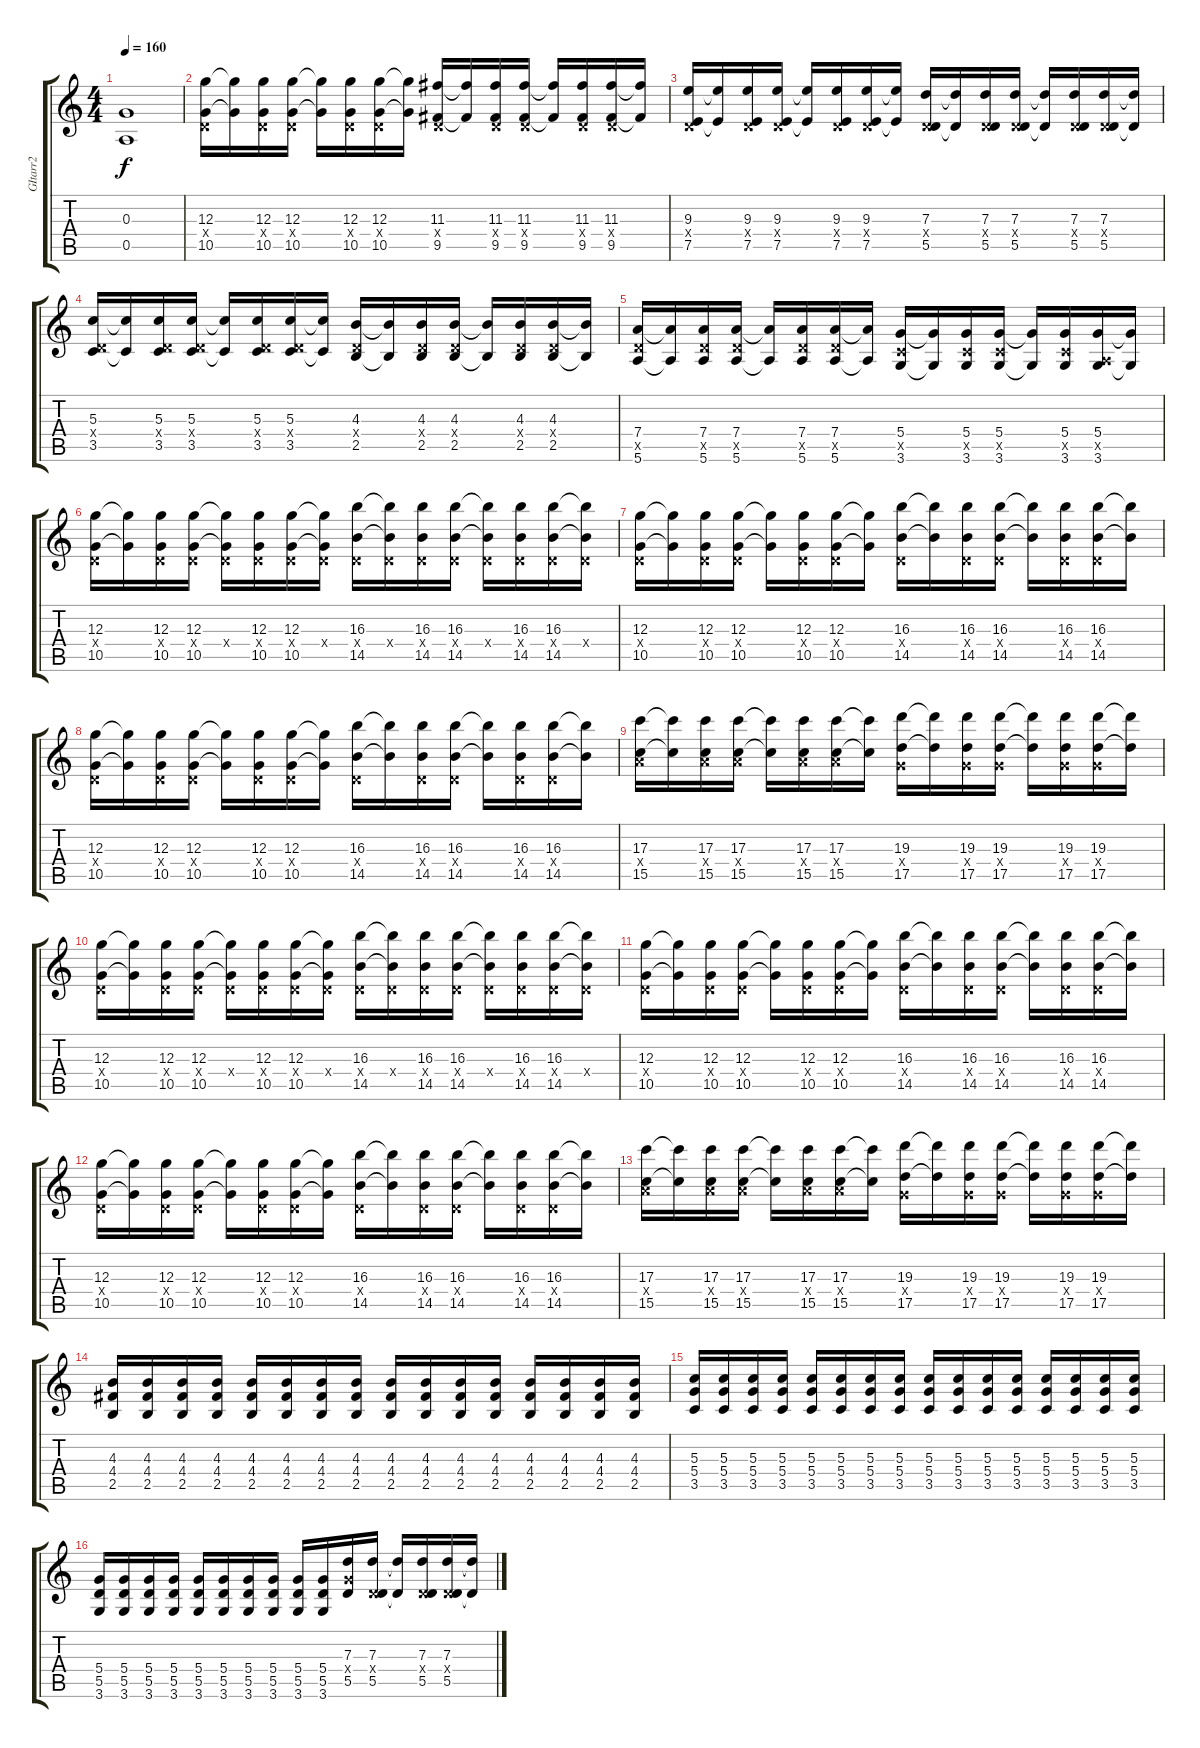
\track ("GItarr2" "GItarr2") {instrument distortionguitar}
\staff {score tabs}
\tuning (E4 B3 G3 D3 A2 E2) {hide}
\ts (4 4)
\tempo 160
\clef g2
\ks c
(0.3 0.5).1{dy f} |
(12.3 0.4{x} 10.5).16 (12.3{t} 10.5{t}).16 (12.3 0.4{x} 10.5).16 (12.3 0.4{x} 10.5).16 (12.3{t} 10.5{t}).16 (12.3 0.4{x} 10.5).16 (12.3 0.4{x} 10.5).16 (12.3{t} 10.5{t}).16 (11.3 0.4{x} 9.5).16 (11.3{t} 9.5{t}).16 (11.3 0.4{x} 9.5).16 (11.3 0.4{x} 9.5).16 (11.3{t} 9.5{t}).16 (11.3 0.4{x} 9.5).16 (11.3 0.4{x} 9.5).16 (11.3{t} 9.5{t}).16 |
(9.3 0.4{x} 7.5).16 (9.3{t} 7.5{t}).16 (9.3 0.4{x} 7.5).16 (9.3 0.4{x} 7.5).16 (9.3{t} 7.5{t}).16 (9.3 0.4{x} 7.5).16 (9.3 0.4{x} 7.5).16 (9.3{t} 7.5{t}).16 (7.3 0.4{x} 5.5).16 (7.3{t} 5.5{t}).16 (7.3 0.4{x} 5.5).16 (7.3 0.4{x} 5.5).16 (7.3{t} 5.5{t}).16 (7.3 0.4{x} 5.5).16 (7.3 0.4{x} 5.5).16 (7.3{t} 5.5{t}).16 |
(5.3 0.4{x} 3.5).16 (5.3{t} 3.5{t}).16 (5.3 0.4{x} 3.5).16 (5.3 0.4{x} 3.5).16 (5.3{t} 3.5{t}).16 (5.3 0.4{x} 3.5).16 (5.3 0.4{x} 3.5).16 (5.3{t} 3.5{t}).16 (4.3 0.4{x} 2.5).16 (4.3{t} 2.5{t}).16 (4.3 0.4{x} 2.5).16 (4.3 0.4{x} 2.5).16 (4.3{t} 2.5{t}).16 (4.3 0.4{x} 2.5).16 (4.3 0.4{x} 2.5).16 (4.3{t} 2.5{t}).16 |
(7.4 5.5{x} 5.6).16 (7.4{t} 5.6{t}).16 (7.4 5.5{x} 5.6).16 (7.4 5.5{x} 5.6).16 (7.4{t} 5.6{t}).16 (7.4 5.5{x} 5.6).16 (7.4 5.5{x} 5.6).16 (7.4{t} 5.6{t}).16 (5.4 3.5{x} 3.6).16 (5.4{t} 3.6{t}).16 (5.4 3.5{x} 3.6).16 (5.4 3.5{x} 3.6).16 (5.4{t} 3.6{t}).16 (5.4 3.5{x} 3.6).16 (5.4 0.5{x} 3.6).16 (5.4{t} 3.6{t}).16 |
(12.3 0.4{x} 10.5).16 (12.3{t} 10.5{t}).16 (12.3 0.4{x} 10.5).16 (12.3 0.4{x} 10.5).16 (12.3{t} 0.4{x} 10.5{t}).16 (12.3 0.4{x} 10.5).16 (12.3 0.4{x} 10.5).16 (12.3{t} 0.4{x} 10.5{t}).16 (16.3 0.4{x} 14.5).16 (16.3{t} 0.4{x} 14.5{t}).16 (16.3 0.4{x} 14.5).16 (16.3 0.4{x} 14.5).16 (16.3{t} 0.4{x} 14.5{t}).16 (16.3 0.4{x} 14.5).16 (16.3 0.4{x} 14.5).16 (16.3{t} 0.4{x} 14.5{t}).16 |
(12.3 0.4{x} 10.5).16 (12.3{t} 10.5{t}).16 (12.3 0.4{x} 10.5).16 (12.3 0.4{x} 10.5).16 (12.3{t} 10.5{t}).16 (12.3 0.4{x} 10.5).16 (12.3 0.4{x} 10.5).16 (12.3{t} 10.5{t}).16 (16.3 0.4{x} 14.5).16 (16.3{t} 14.5{t}).16 (16.3 0.4{x} 14.5).16 (16.3 0.4{x} 14.5).16 (16.3{t} 14.5{t}).16 (16.3 0.4{x} 14.5).16 (16.3 0.4{x} 14.5).16 (16.3{t} 14.5{t}).16 |
(12.3 0.4{x} 10.5).16 (12.3{t} 10.5{t}).16 (12.3 0.4{x} 10.5).16 (12.3 0.4{x} 10.5).16 (12.3{t} 10.5{t}).16 (12.3 0.4{x} 10.5).16 (12.3 0.4{x} 10.5).16 (12.3{t} 10.5{t}).16 (16.3 0.4{x} 14.5).16 (16.3{t} 14.5{t}).16 (16.3 0.4{x} 14.5).16 (16.3 0.4{x} 14.5).16 (16.3{t} 14.5{t}).16 (16.3 0.4{x} 14.5).16 (16.3 0.4{x} 14.5).16 (16.3{t} 14.5{t}).16 |
(17.3 7.4{x} 15.5).16 (17.3{t} 15.5{t}).16 (17.3 7.4{x} 15.5).16 (17.3 7.4{x} 15.5).16 (17.3{t} 15.5{t}).16 (17.3 7.4{x} 15.5).16 (17.3 7.4{x} 15.5).16 (17.3{t} 15.5{t}).16 (19.3 5.4{x} 17.5).16 (19.3{t} 17.5{t}).16 (19.3 5.4{x} 17.5).16 (19.3 5.4{x} 17.5).16 (19.3{t} 17.5{t}).16 (19.3 5.4{x} 17.5).16 (19.3 5.4{x} 17.5).16 (19.3{t} 17.5{t}).16 |
(12.3 0.4{x} 10.5).16 (12.3{t} 10.5{t}).16 (12.3 0.4{x} 10.5).16 (12.3 0.4{x} 10.5).16 (12.3{t} 0.4{x} 10.5{t}).16 (12.3 0.4{x} 10.5).16 (12.3 0.4{x} 10.5).16 (12.3{t} 0.4{x} 10.5{t}).16 (16.3 0.4{x} 14.5).16 (16.3{t} 0.4{x} 14.5{t}).16 (16.3 0.4{x} 14.5).16 (16.3 0.4{x} 14.5).16 (16.3{t} 0.4{x} 14.5{t}).16 (16.3 0.4{x} 14.5).16 (16.3 0.4{x} 14.5).16 (16.3{t} 0.4{x} 14.5{t}).16 |
(12.3 0.4{x} 10.5).16 (12.3{t} 10.5{t}).16 (12.3 0.4{x} 10.5).16 (12.3 0.4{x} 10.5).16 (12.3{t} 10.5{t}).16 (12.3 0.4{x} 10.5).16 (12.3 0.4{x} 10.5).16 (12.3{t} 10.5{t}).16 (16.3 0.4{x} 14.5).16 (16.3{t} 14.5{t}).16 (16.3 0.4{x} 14.5).16 (16.3 0.4{x} 14.5).16 (16.3{t} 14.5{t}).16 (16.3 0.4{x} 14.5).16 (16.3 0.4{x} 14.5).16 (16.3{t} 14.5{t}).16 |
(12.3 0.4{x} 10.5).16 (12.3{t} 10.5{t}).16 (12.3 0.4{x} 10.5).16 (12.3 0.4{x} 10.5).16 (12.3{t} 10.5{t}).16 (12.3 0.4{x} 10.5).16 (12.3 0.4{x} 10.5).16 (12.3{t} 10.5{t}).16 (16.3 0.4{x} 14.5).16 (16.3{t} 14.5{t}).16 (16.3 0.4{x} 14.5).16 (16.3 0.4{x} 14.5).16 (16.3{t} 14.5{t}).16 (16.3 0.4{x} 14.5).16 (16.3 0.4{x} 14.5).16 (16.3{t} 14.5{t}).16 |
(17.3 7.4{x} 15.5).16 (17.3{t} 15.5{t}).16 (17.3 7.4{x} 15.5).16 (17.3 7.4{x} 15.5).16 (17.3{t} 15.5{t}).16 (17.3 7.4{x} 15.5).16 (17.3 7.4{x} 15.5).16 (17.3{t} 15.5{t}).16 (19.3 5.4{x} 17.5).16 (19.3{t} 17.5{t}).16 (19.3 5.4{x} 17.5).16 (19.3 5.4{x} 17.5).16 (19.3{t} 17.5{t}).16 (19.3 5.4{x} 17.5).16 (19.3 5.4{x} 17.5).16 (19.3{t} 17.5{t}).16 |
(4.3 4.4 2.5).16 (4.3 4.4 2.5).16 (4.3 4.4 2.5).16 (4.3 4.4 2.5).16 (4.3 4.4 2.5).16 (4.3 4.4 2.5).16 (4.3 4.4 2.5).16 (4.3 4.4 2.5).16 (4.3 4.4 2.5).16 (4.3 4.4 2.5).16 (4.3 4.4 2.5).16 (4.3 4.4 2.5).16 (4.3 4.4 2.5).16 (4.3 4.4 2.5).16 (4.3 4.4 2.5).16 (4.3 4.4 2.5).16 |
(5.3 5.4 3.5).16 (5.3 5.4 3.5).16 (5.3 5.4 3.5).16 (5.3 5.4 3.5).16 (5.3 5.4 3.5).16 (5.3 5.4 3.5).16 (5.3 5.4 3.5).16 (5.3 5.4 3.5).16 (5.3 5.4 3.5).16 (5.3 5.4 3.5).16 (5.3 5.4 3.5).16 (5.3 5.4 3.5).16 (5.3 5.4 3.5).16 (5.3 5.4 3.5).16 (5.3 5.4 3.5).16 (5.3 5.4 3.5).16 |
(5.4 5.5 3.6).16 (5.4 5.5 3.6).16 (5.4 5.5 3.6).16 (5.4 5.5 3.6).16 (5.4 5.5 3.6).16 (5.4 5.5 3.6).16 (5.4 5.5 3.6).16 (5.4 5.5 3.6).16 (5.4 5.5 3.6).16 (5.4 5.5 3.6).16 (7.3 5.4{x} 5.5).16 (7.3 0.4{x} 5.5).16 (7.3{t} 5.5{t}).16 (7.3 0.4{x} 5.5).16 (7.3 0.4{x} 5.5).16 (7.3{t} 5.5{t}).16
